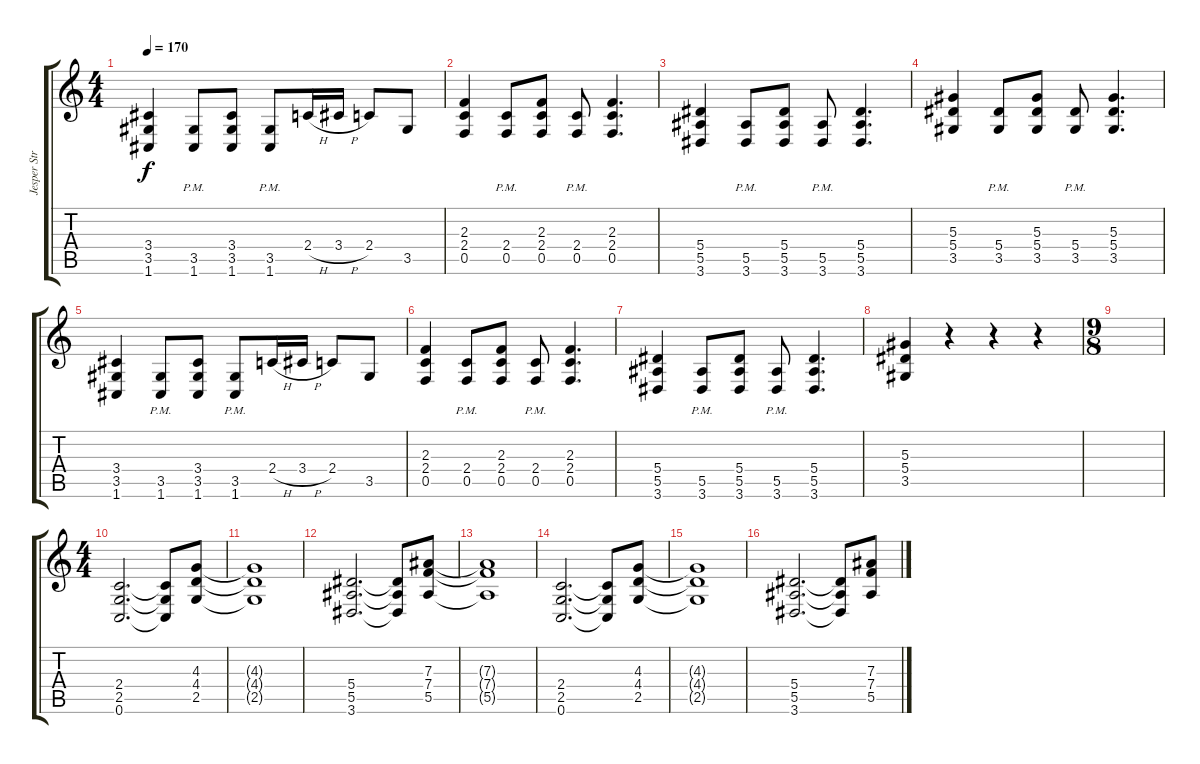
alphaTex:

\track ("Jesper Stromblad" "Jesper Str") {instrument distortionguitar}
\staff {score tabs}
\tuning (C4 G3 Eb3 Bb2 F2 C2) {hide}
\ts (4 4)
\tempo 170
\clef g2
\ks c
(3.4 3.5 1.6).4{dy f} (3.5{pm} 1.6{pm}).8 (3.4 3.5 1.6).8 (3.5{pm} 1.6{pm}).8 2.4{h}.16 3.4{h}.16 2.4.8 3.5.8 |
(2.3 2.4 0.5).4 (2.4{pm} 0.5{pm}).8 (2.3 2.4 0.5).8 (2.4{pm} 0.5{pm}).8 (2.3 2.4 0.5).4{d} |
(5.4 5.5 3.6).4 (5.5{pm} 3.6{pm}).8 (5.4 5.5 3.6).8 (5.5{pm} 3.6{pm}).8 (5.4 5.5 3.6).4{d} |
(5.3 5.4 3.5).4 (5.4{pm} 3.5{pm}).8 (5.3 5.4 3.5).8 (5.4{pm} 3.5{pm}).8 (5.3 5.4 3.5).4{d} |
(3.4 3.5 1.6).4 (3.5{pm} 1.6{pm}).8 (3.4 3.5 1.6).8 (3.5{pm} 1.6{pm}).8 2.4{h}.16 3.4{h}.16 2.4.8 3.5.8 |
(2.3 2.4 0.5).4 (2.4{pm} 0.5{pm}).8 (2.3 2.4 0.5).8 (2.4{pm} 0.5{pm}).8 (2.3 2.4 0.5).4{d} |
(5.4 5.5 3.6).4 (5.5{pm} 3.6{pm}).8 (5.4 5.5 3.6).8 (5.5{pm} 3.6{pm}).8 (5.4 5.5 3.6).4{d} |
(5.3 5.4 3.5).4 r.4 r.4 r.4 |
\ts (9 8)
|
\ts (4 4)
(2.4 2.5 0.6).2{d} (2.4{t} 2.5{t} 0.6{t}).8 (4.3 4.4 2.5).8 |
(4.3{t} 4.4{t} 2.5{t}).1 |
(5.4 5.5 3.6).2{d} (5.4{t} 5.5{t} 3.6{t}).8 (7.3 7.4 5.5).8 |
(7.3{t} 7.4{t} 5.5{t}).1 |
(2.4 2.5 0.6).2{d} (2.4{t} 2.5{t} 0.6{t}).8 (4.3 4.4 2.5).8 |
(4.3{t} 4.4{t} 2.5{t}).1 |
(5.4 5.5 3.6).2{d} (5.4{t} 5.5{t} 3.6{t}).8 (7.3 7.4 5.5).8
